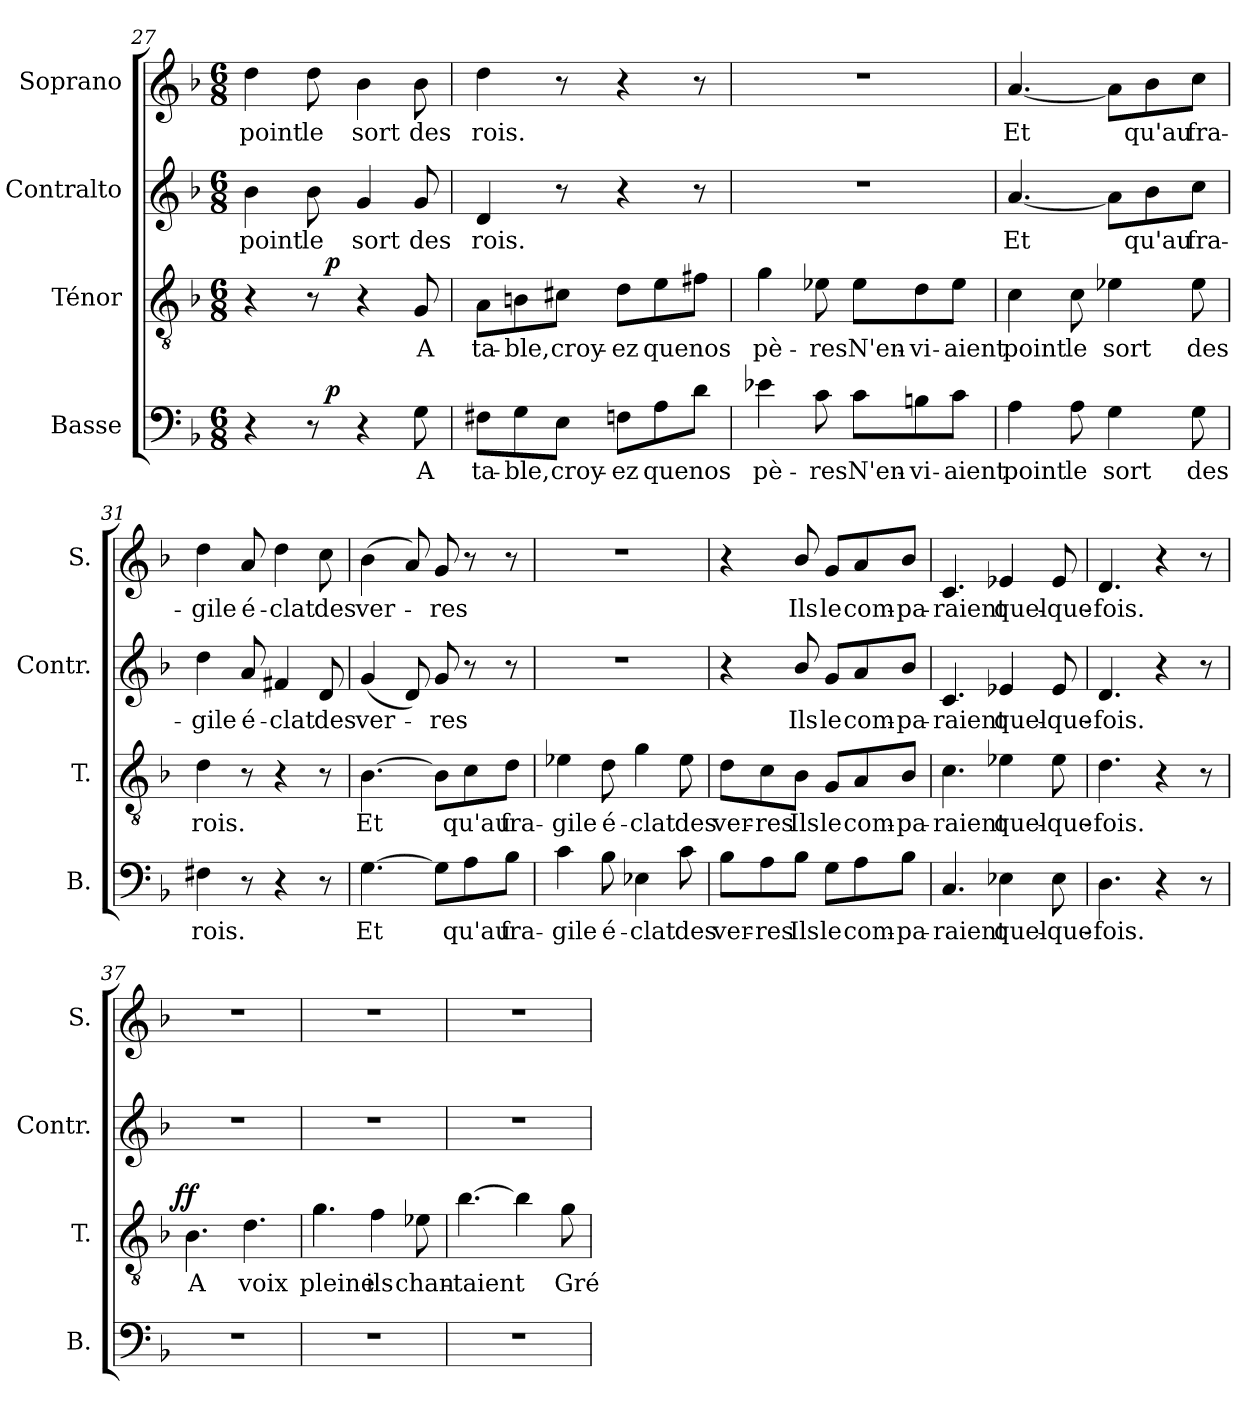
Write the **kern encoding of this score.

**kern	**text	**dynam	**kern	**text	**dynam	**kern	**text	**kern	**text
*part4	*part4	*part4	*part3	*part3	*part3	*part2	*part2	*part1	*part1
*staff4	*staff4	*staff4	*staff3	*staff3	*staff3	*staff2	*staff2	*staff1	*staff1
*I"Basse	*	*	*I"Ténor	*	*	*I"Contralto	*	*I"Soprano	*
*I'B.	*	*	*I'T.	*	*	*I'Contr.	*	*I'S.	*
!!LO:PB:g=z
*clefF4	*	*	*clefGv2	*	*	*clefG2	*	*clefG2	*
*k[b-]	*	*	*k[b-]	*	*	*k[b-]	*	*k[b-]	*
*F:	*	*	*F:	*	*	*F:	*	*F:	*
*M6/8	*	*	*M6/8	*	*	*M6/8	*	*M6/8	*
=27	=27	=27	=27	=27	=27	=27	=27	=27	=27
*^	*	*	*^	*	*	*	*	*	*
4r	4ryy	.	.	4r	4ryy	.	.	4b-\	point	4dd\	point
8r	16ryy	.	.	8r	16ryy	.	.	8b-\	le	8dd\	le
!	!	!	!LO:DY:a:cj	!	!	!	!LO:DY:a:cj	!	!	!	!
.	4..ryy	.	p	.	4..ryy	.	p	.	.	.	.
4r	.	.	.	4r	.	.	.	4g/	sort	4b-\	sort
8G\	.	A	.	8G/	.	A	.	8g/	des	8b-\	des
*v	*v	*	*	*	*	*	*	*	*	*	*
*	*	*	*v	*v	*	*	*	*	*	*
=28	=28	=28	=28	=28	=28	=28	=28	=28	=28
8F#X\L	ta-	.	8A\L	ta-	.	4d/	rois.	4dd\	rois.
8G\	-ble,	.	8Bn\	-ble,	.	.	.	.	.
8E\J	croy-	.	8c#X\J	croy-	.	8r	.	8r	.
8Fn\L	-ez	.	8d\L	-ez	.	4r	.	4r	.
8A\	que	.	8e\	que	.	.	.	.	.
8d\J	nos	.	8f#X\J	nos	.	8r	.	8r	.
=29	=29	=29	=29	=29	=29	=29	=29	=29	=29
4e-X\	pè-	.	4g\	pè-	.	2.r	.	2.r	.
8c\	-res	.	8e-X\	-res	.	.	.	.	.
8c\L	N'en-	.	8e-\L	N'en-	.	.	.	.	.
8Bn\	-vi-	.	8d\	-vi-	.	.	.	.	.
8c\J	-aient	.	8e-\J	-aient	.	.	.	.	.
!!LO:LB:g=z
=30	=30	=30	=30	=30	=30	=30	=30	=30	=30
4A\	point	.	4c\	point	.	[4.a/	Et	[4.a/	Et
8A\	le	.	8c\	le	.	.	.	.	.
4G\	sort	.	4e-X\	sort	.	8a\L]	.	8a\L]	.
.	.	.	.	.	.	8b-\	qu'au	8b-\	qu'au
8G\	des	.	8e-\	des	.	8cc\J	fra-	8cc\J	fra-
=31	=31	=31	=31	=31	=31	=31	=31	=31	=31
4F#X\	rois.	.	4d\	rois.	.	4dd\	-gile	4dd\	-gile
8r	.	.	8r	.	.	8a/	é-	8a/	é-
4r	.	.	4r	.	.	4f#X/	-clat	4dd\	-clat
8r	.	.	8r	.	.	8d/	des	8cc\	des
=32	=32	=32	=32	=32	=32	=32	=32	=32	=32
[4.G\	Et	.	[4.B-\	Et	.	(<4g/	ver-	(<4b-\	ver-
.	.	.	.	.	.	8d/)	.	8a/)	.
8G\L]	.	.	8B-\L]	.	.	8g/	-res	8g/	-res
8A\	qu'au	.	8c\	qu'au	.	8r	.	8r	.
8B-\J	fra-	.	8d\J	fra-	.	8r	.	8r	.
=33	=33	=33	=33	=33	=33	=33	=33	=33	=33
4c\	-gile	.	4e-X\	-gile	.	2.r	.	2.r	.
8B-\	é-	.	8d\	é-	.	.	.	.	.
4E-X\	-clat	.	4g\	-clat	.	.	.	.	.
8c\	des	.	8e-\	des	.	.	.	.	.
!!LO:LB:g=z
=34	=34	=34	=34	=34	=34	=34	=34	=34	=34
8B-\L	ver-	.	8d\L	ver-	.	4r	.	4r	.
8A\	-res	.	8c\	-res	.	.	.	.	.
8B-\J	Ils	.	8B-\J	Ils	.	8b-/	Ils	8b-/	Ils
8G\L	le	.	8G/L	le	.	8g/L	le	8g/L	le
8A\	com-	.	8A/	com-	.	8a/	com-	8a/	com-
8B-\J	-pa-	.	8B-/J	-pa-	.	8b-/J	-pa-	8b-/J	-pa-
=35	=35	=35	=35	=35	=35	=35	=35	=35	=35
4.C/	-raient	.	4.c\	-raient	.	4.c/	-raient	4.c/	-raient
4E-X\	quel-	.	4e-X\	quel-	.	4e-X/	quel-	4e-X/	quel-
8E-\	-que-	.	8e-\	-que-	.	8e-/	-que-	8e-/	-que-
=36	=36	=36	=36	=36	=36	=36	=36	=36	=36
4.D\	-fois.	.	4.d\	-fois.	.	4.d/	-fois.	4.d/	-fois.
4r	.	.	4r	.	.	4r	.	4r	.
8r	.	.	8r	.	.	8r	.	8r	.
!!LO:PB:g=z
=37	=37	=37	=37	=37	=37	=37	=37	=37	=37
!	!	!	!	!	!LO:DY:a:cj	!	!	!	!
2.r	.	.	4.B-\	A	ff	2.r	.	2.r	.
.	.	.	4.d\	voix	.	.	.	.	.
=38	=38	=38	=38	=38	=38	=38	=38	=38	=38
2.r	.	.	4.g\	pleine	.	2.r	.	2.r	.
.	.	.	4f\	ils	.	.	.	.	.
.	.	.	8e-X\	chan-	.	.	.	.	.
=39	=39	=39	=39	=39	=39	=39	=39	=39	=39
2.r	.	.	[4.b-\	-taient	.	2.r	.	2.r	.
.	.	.	4b-\]	.	.	.	.	.	.
.	.	.	8g\	Gré-	.	.	.	.	.
=	=	=	=	=	=	=	=	=	=
*-	*-	*-	*-	*-	*-	*-	*-	*-	*-
